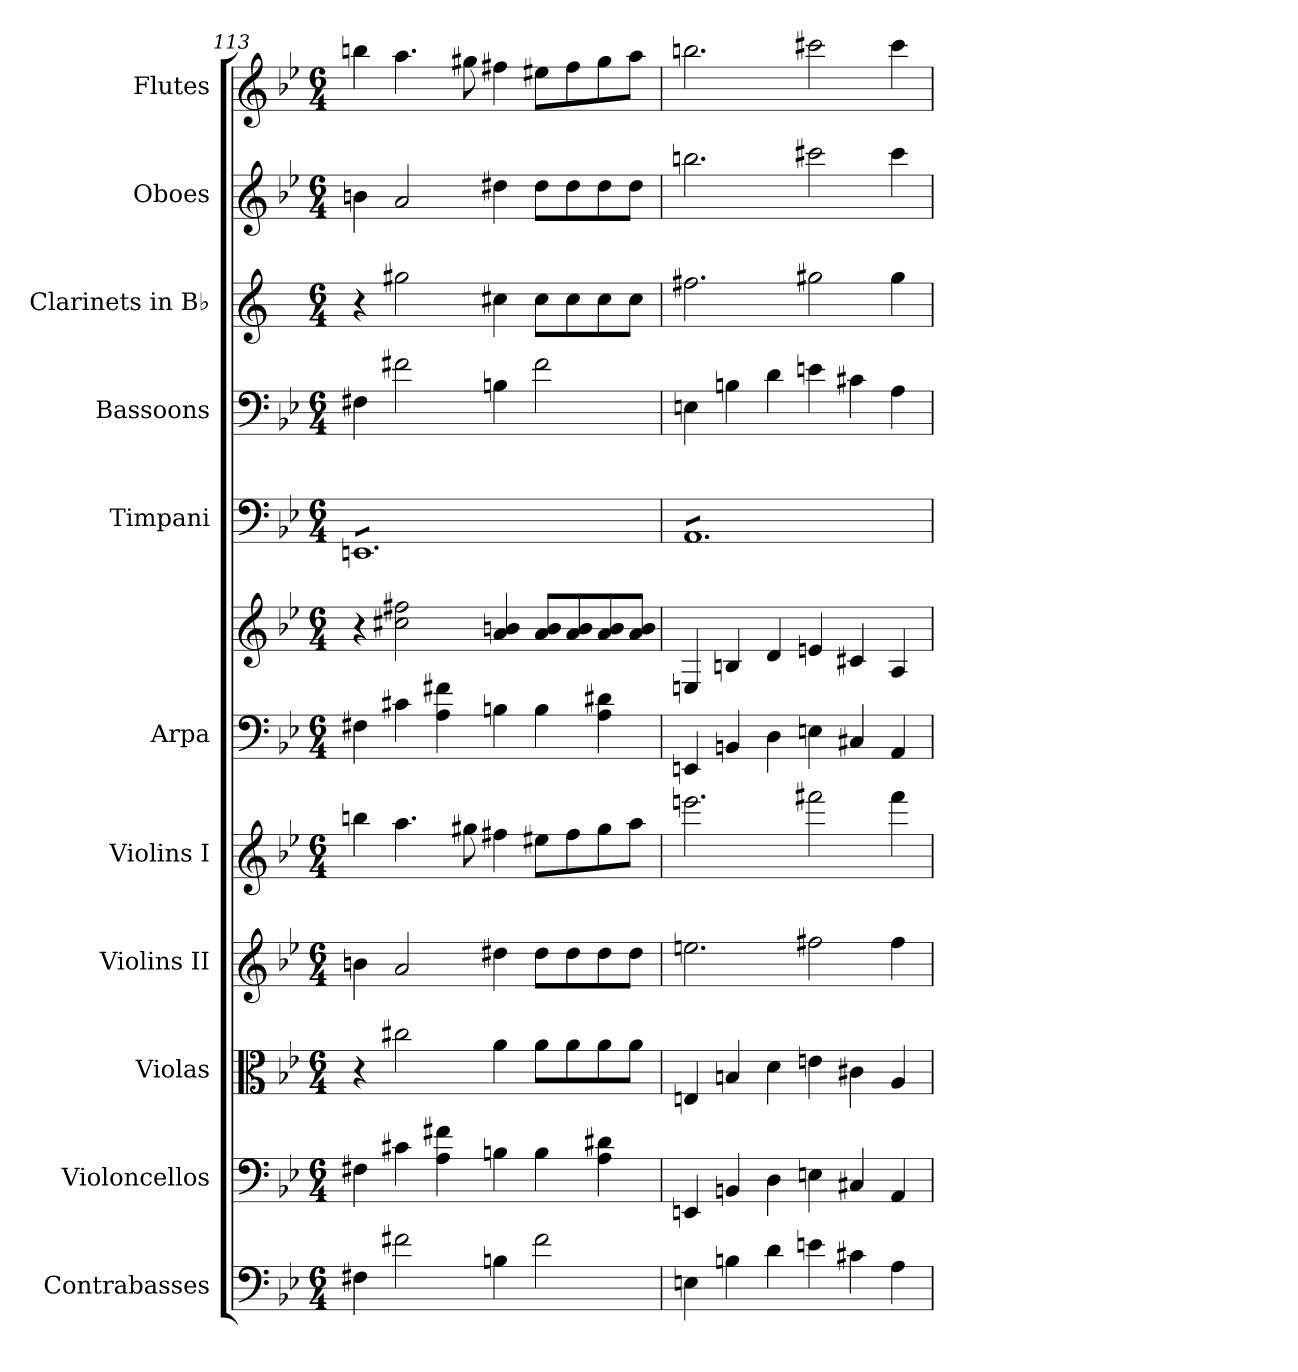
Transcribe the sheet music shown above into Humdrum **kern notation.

**kern	**kern	**kern	**kern	**kern	**kern	**kern	**kern	**kern	**kern	**kern	**kern
*part11	*part10	*part9	*part8	*part7	*part6	*part6	*part5	*part4	*part3	*part2	*part1
*staff12	*staff11	*staff10	*staff9	*staff8	*staff7	*staff6	*staff5	*staff4	*staff3	*staff2	*staff1
*I"Contrabasses	*I"Violoncellos	*I"Violas	*I"Violins II	*I"Violins I	*I"Arpa	*	*I"Timpani	*I"Bassoons	*I"Clarinets in B♭	*I"Oboes	*I"Flutes
*I'Cb.	*I'Vc.	*I'Vla.	*I'Vln. II	*I'Vln. I	*I'Arp.	*	*I'Timp.	*I'Bsn.	*	*I'Ob.	*I'Fl.
!!LO:PB:g=z
*clefF4	*clefF4	*clefC3	*clefG2	*clefG2	*clefF4	*clefG2	*clefF4	*clefF4	*clefG2	*clefG2	*clefG2
*ITrd7c12	*	*	*	*	*	*	*	*	*ITrd1c2	*	*
*k[b-e-]	*k[b-e-]	*k[b-e-]	*k[b-e-]	*k[b-e-]	*k[b-e-]	*k[b-e-]	*k[b-e-]	*k[b-e-]	*k[b-e-]	*k[b-e-]	*k[b-e-]
*M6/4	*M6/4	*M6/4	*M6/4	*M6/4	*M6/4	*M6/4	*M6/4	*M6/4	*M6/4	*M6/4	*M6/4
=113	=113	=113	=113	=113	=113	=113	=113	=113	=113	=113	=113
*	*	*	*	*	*	*	*tremolo	*	*	*	*
4FF#X\	4F#X\	4r	4bn\	4bbn\	4F#X\	4r	8EEnL	4F#X\	4r	4bn\	4bbn\
.	.	.	.	.	.	.	8EEn	.	.	.	.
2F#X\	4c#X\	2cc#X\	2a/	4.aa\	4c#X\	2cc#X\ 2ff#X\	8EEn	2f#X\	2ff#X\	2a/	4.aa\
.	.	.	.	.	.	.	8EEn	.	.	.	.
.	4A\ 4f#X\	.	.	.	4A\ 4f#X\	.	8EEn	.	.	.	.
.	.	.	.	8gg#X\	.	.	8EEn	.	.	.	8gg#X\
4BBn\	4Bn\	4a\	4dd#X\	4ff#X\	4Bn\	4a/ 4bn/	8EEn	4Bn\	4bn\	4dd#X\	4ff#X\
.	.	.	.	.	.	.	8EEn	.	.	.	.
2F#\	4B\	8a\L	8dd#\L	8ee#X\L	4B\	8a/ 8b/L	8EEn	2f#\	8b\L	8dd#\L	8ee#X\L
.	.	8a\	8dd#\	8ff#\	.	8a/ 8b/	8EEn	.	8b\	8dd#\	8ff#\
.	4A\ 4d#X\	8a\	8dd#\	8gg#\	4A\ 4d#X\	8a/ 8b/	8EEn	.	8b\	8dd#\	8gg#\
.	.	8a\J	8dd#\J	8aa\J	.	8a/ 8b/J	8EEnJ	.	8b\J	8dd#\J	8aa\J
=114	=114	=114	=114	=114	=114	=114	=114	=114	=114	=114	=114
4EEn\	4EEn/	4En/	2.een\	2.eeen\	4EEn/	4En/	8AAL	4En\	2.een\	2.bbn\	2.bbn\
.	.	.	.	.	.	.	8AA	.	.	.	.
4BBn\	4BBn/	4Bn/	.	.	4BBn/	4Bn/	8AA	4Bn\	.	.	.
.	.	.	.	.	.	.	8AA	.	.	.	.
4D\	4D\	4d\	.	.	4D\	4d/	8AA	4d\	.	.	.
.	.	.	.	.	.	.	8AA	.	.	.	.
4En\	4En\	4en\	2ff#X\	2fff#X\	4En\	4en/	8AA	4en\	2ff#X\	2ccc#X\	2ccc#X\
.	.	.	.	.	.	.	8AA	.	.	.	.
4C#X\	4C#X/	4c#X\	.	.	4C#X/	4c#X/	8AA	4c#X\	.	.	.
.	.	.	.	.	.	.	8AA	.	.	.	.
4AA\	4AA/	4A/	4ff#\	4fff#\	4AA/	4A/	8AA	4A\	4ff#\	4ccc#\	4ccc#\
.	.	.	.	.	.	.	8AAJ	.	.	.	.
*	*	*	*	*	*	*	*Xtremolo	*	*	*	*
=	=	=	=	=	=	=	=	=	=	=	=
*-	*-	*-	*-	*-	*-	*-	*-	*-	*-	*-	*-
